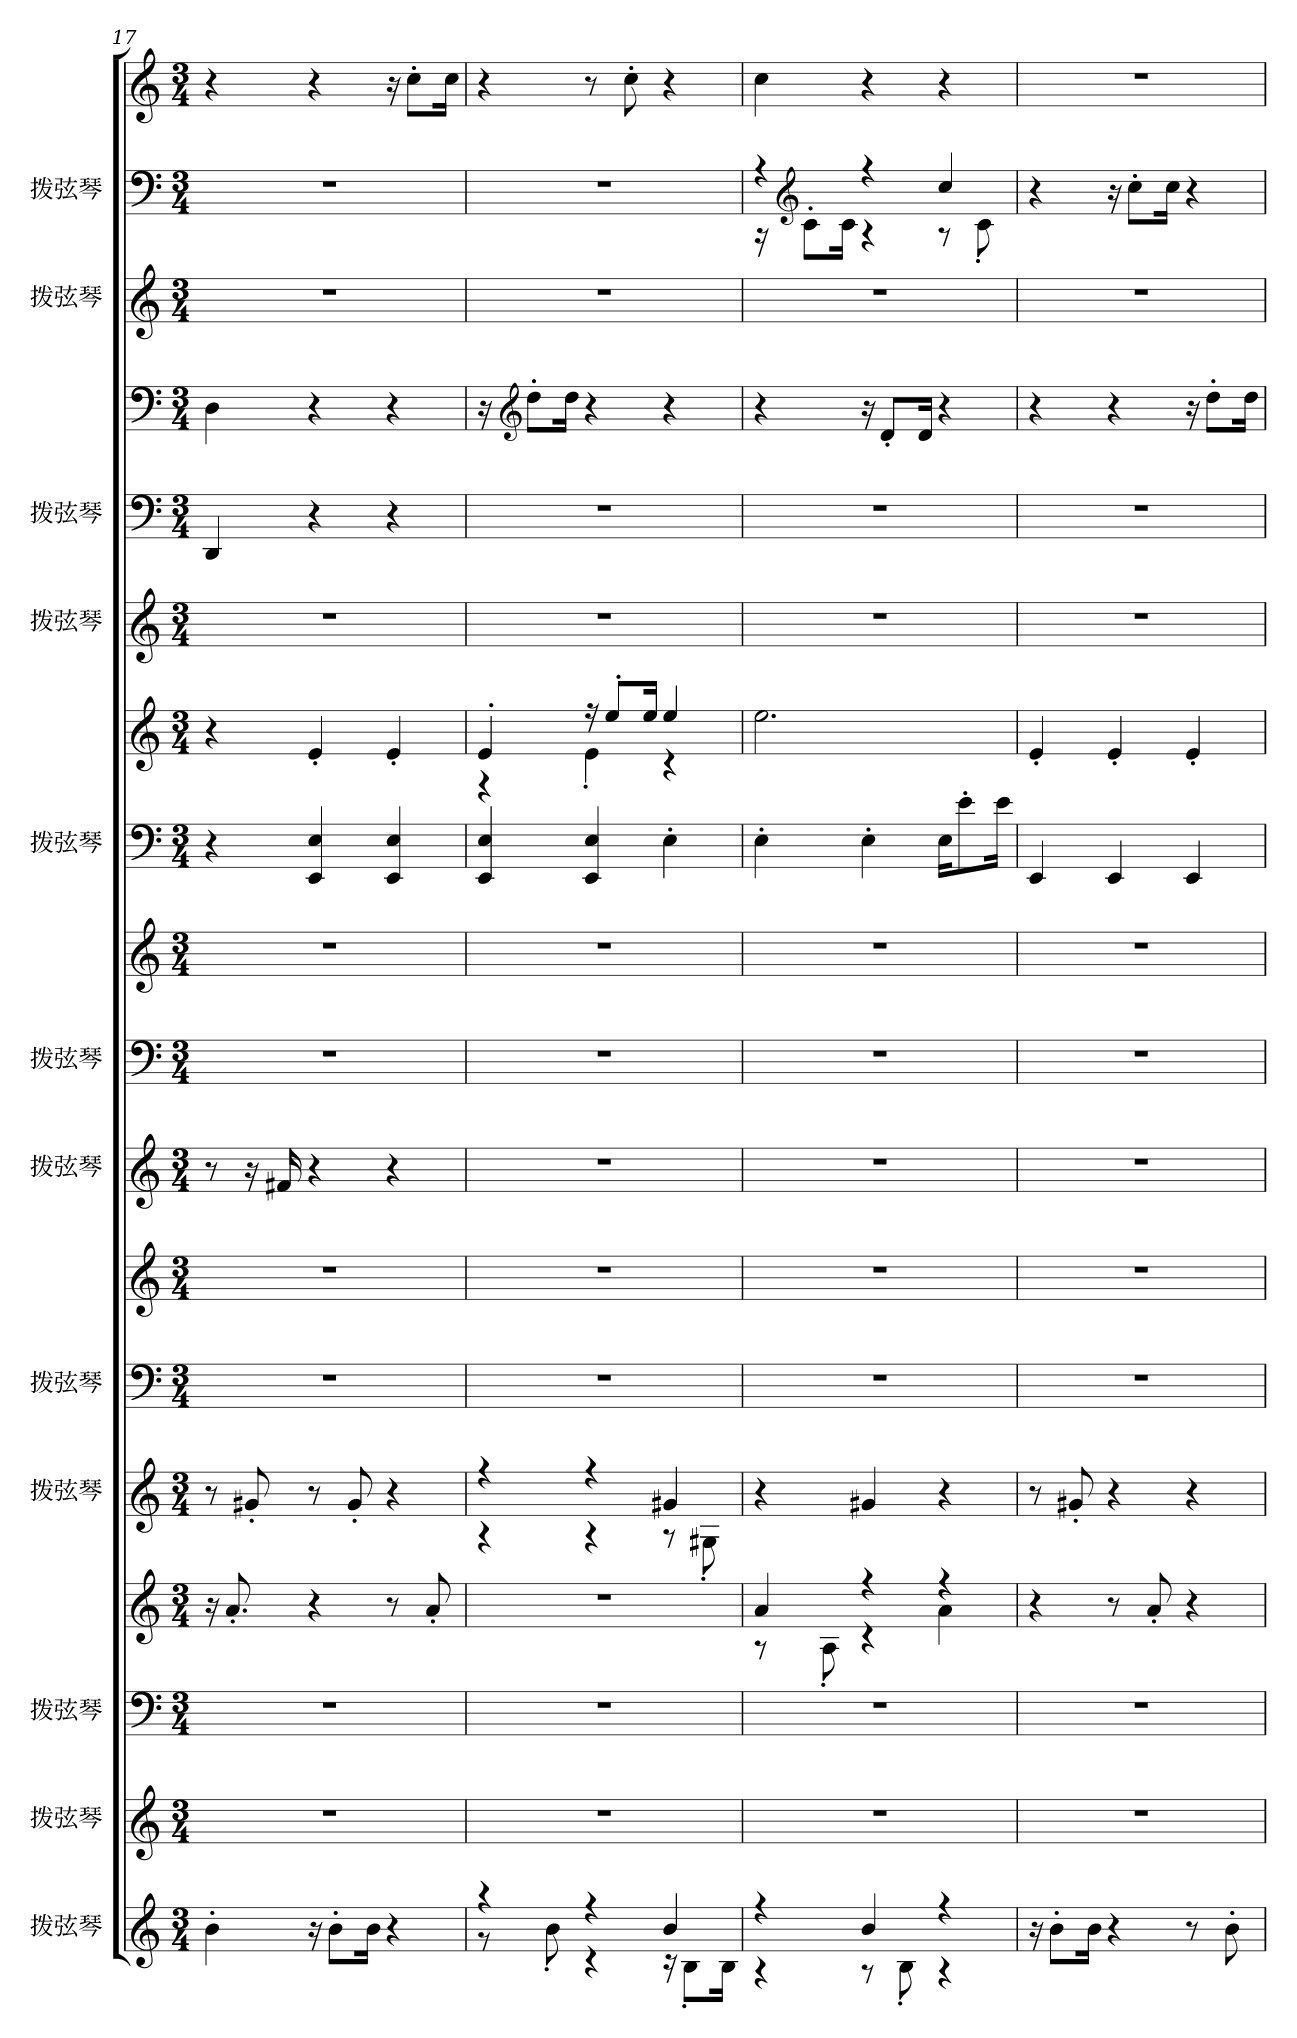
**kern	**kern	**kern	**kern	**kern	**kern	**kern	**kern	**kern	**kern	**kern	**kern	**kern	**kern	**kern	**kern	**kern	**kern
*part12	*part11	*part10	*part10	*part9	*part8	*part8	*part7	*part6	*part6	*part5	*part5	*part4	*part3	*part3	*part2	*part1	*part1
*staff18	*staff17	*staff16	*staff15	*staff14	*staff13	*staff12	*staff11	*staff10	*staff9	*staff8	*staff7	*staff6	*staff5	*staff4	*staff3	*staff2	*staff1
*I"拨弦琴	*I"拨弦琴	*I"拨弦琴	*	*I"拨弦琴	*I"拨弦琴	*	*I"拨弦琴	*I"拨弦琴	*	*I"拨弦琴	*	*I"拨弦琴	*I"拨弦琴	*	*I"拨弦琴	*I"拨弦琴	*
!!LO:PB:g=z
*clefG2	*clefG2	*clefF4	*clefG2	*clefG2	*clefF4	*clefG2	*clefG2	*clefF4	*clefG2	*clefF4	*clefG2	*clefG2	*clefF4	*clefF4	*clefG2	*clefF4	*clefG2
*k[]	*k[]	*k[]	*k[]	*k[]	*k[]	*k[]	*k[]	*k[]	*k[]	*k[]	*k[]	*k[]	*k[]	*k[]	*k[]	*k[]	*k[]
*M3/4	*M3/4	*M3/4	*M3/4	*M3/4	*M3/4	*M3/4	*M3/4	*M3/4	*M3/4	*M3/4	*M3/4	*M3/4	*M3/4	*M3/4	*M3/4	*M3/4	*M3/4
=17	=17	=17	=17	=17	=17	=17	=17	=17	=17	=17	=17	=17	=17	=17	=17	=17	=17
4b'\	2.r	2.r	16r	8r	2.r	2.r	8r	2.r	2.r	4r	4r	2.r	4DD/	4D\	2.r	2.r	4r
.	.	.	8.a'/	.	.	.	.	.	.	.	.	.	.	.	.	.	.
.	.	.	.	8g#X'/	.	.	16r	.	.	.	.	.	.	.	.	.	.
.	.	.	.	.	.	.	16f#X/	.	.	.	.	.	.	.	.	.	.
16r	.	.	4r	8r	.	.	4r	.	.	4EE/ 4E/	4e'/	.	4r	4r	.	.	4r
8b'\L	.	.	.	.	.	.	.	.	.	.	.	.	.	.	.	.	.
.	.	.	.	8g#'/	.	.	.	.	.	.	.	.	.	.	.	.	.
16b\Jk	.	.	.	.	.	.	.	.	.	.	.	.	.	.	.	.	.
4r	.	.	8r	4r	.	.	4r	.	.	4EE/ 4E/	4e'/	.	4r	4r	.	.	16r
.	.	.	.	.	.	.	.	.	.	.	.	.	.	.	.	.	8cc'\L
.	.	.	8a'/	.	.	.	.	.	.	.	.	.	.	.	.	.	.
.	.	.	.	.	.	.	.	.	.	.	.	.	.	.	.	.	16cc\Jk
=18	=18	=18	=18	=18	=18	=18	=18	=18	=18	=18	=18	=18	=18	=18	=18	=18	=18
*^	*	*	*	*^	*	*	*	*	*	*	*^	*	*	*	*	*	*
4r	8r	2.r	2.r	2.r	4r	4r	2.r	2.r	2.r	2.r	2.r	4EE/ 4E/	4e'/	4r	2.r	2.r	16r	2.r	2.r	4r
*	*	*	*	*	*	*	*	*	*	*	*	*	*	*	*	*	*clefG2	*	*	*
.	.	.	.	.	.	.	.	.	.	.	.	.	.	.	.	.	8dd'\L	.	.	.
.	8b'\	.	.	.	.	.	.	.	.	.	.	.	.	.	.	.	.	.	.	.
.	.	.	.	.	.	.	.	.	.	.	.	.	.	.	.	.	16dd\Jk	.	.	.
4r	4r	.	.	.	4r	4r	.	.	.	.	.	4EE/ 4E/	16r	4e'\	.	.	4r	.	.	8r
.	.	.	.	.	.	.	.	.	.	.	.	.	8ee'/L	.	.	.	.	.	.	.
.	.	.	.	.	.	.	.	.	.	.	.	.	.	.	.	.	.	.	.	8cc'\
.	.	.	.	.	.	.	.	.	.	.	.	.	16ee/Jk	.	.	.	.	.	.	.
4b/	16r	.	.	.	4g#X/	8r	.	.	.	.	.	4E'\	4ee/	4r	.	.	4r	.	.	4r
.	8B'\L	.	.	.	.	.	.	.	.	.	.	.	.	.	.	.	.	.	.	.
.	.	.	.	.	.	8G#X'\	.	.	.	.	.	.	.	.	.	.	.	.	.	.
.	16B\Jk	.	.	.	.	.	.	.	.	.	.	.	.	.	.	.	.	.	.	.
*	*	*	*	*	*v	*v	*	*	*	*	*	*	*v	*v	*	*	*	*	*	*
=19	=19	=19	=19	=19	=19	=19	=19	=19	=19	=19	=19	=19	=19	=19	=19	=19	=19	=19
*	*	*	*	*^	*	*	*	*	*	*	*	*	*	*	*	*	*^	*
4r	4r	2.r	2.r	4a/	8r	4r	2.r	2.r	2.r	2.r	2.r	4E'\	2.ee\	2.r	2.r	4r	2.r	4r	16r	4cc\
*	*	*	*	*	*	*	*	*	*	*	*	*	*	*	*	*	*	*clefG2	*	*
.	.	.	.	.	.	.	.	.	.	.	.	.	.	.	.	.	.	.	8c'\L	.
.	.	.	.	.	8A'\	.	.	.	.	.	.	.	.	.	.	.	.	.	.	.
.	.	.	.	.	.	.	.	.	.	.	.	.	.	.	.	.	.	.	16c\Jk	.
4b/	8r	.	.	4r	4r	4g#X/	.	.	.	.	.	4E'\	.	.	.	16r	.	4r	4r	4r
.	.	.	.	.	.	.	.	.	.	.	.	.	.	.	.	8d'/L	.	.	.	.
.	8B'\	.	.	.	.	.	.	.	.	.	.	.	.	.	.	.	.	.	.	.
.	.	.	.	.	.	.	.	.	.	.	.	.	.	.	.	16d/Jk	.	.	.	.
4r	4r	.	.	4r	4a\	4r	.	.	.	.	.	16E\KL	.	.	.	4r	.	4cc/	8r	4r
.	.	.	.	.	.	.	.	.	.	.	.	8e'\	.	.	.	.	.	.	.	.
.	.	.	.	.	.	.	.	.	.	.	.	.	.	.	.	.	.	.	8c'\	.
.	.	.	.	.	.	.	.	.	.	.	.	16e\Jk	.	.	.	.	.	.	.	.
*v	*v	*	*	*v	*v	*	*	*	*	*	*	*	*	*	*	*	*	*v	*v	*
=20	=20	=20	=20	=20	=20	=20	=20	=20	=20	=20	=20	=20	=20	=20	=20	=20	=20
16r	2.r	2.r	4r	8r	2.r	2.r	2.r	2.r	2.r	4EE/	4e'/	2.r	2.r	4r	2.r	4r	2.r
8b'\L	.	.	.	.	.	.	.	.	.	.	.	.	.	.	.	.	.
.	.	.	.	8g#X'/	.	.	.	.	.	.	.	.	.	.	.	.	.
16b\Jk	.	.	.	.	.	.	.	.	.	.	.	.	.	.	.	.	.
4r	.	.	8r	4r	.	.	.	.	.	4EE/	4e'/	.	.	4r	.	16r	.
.	.	.	.	.	.	.	.	.	.	.	.	.	.	.	.	8cc'\L	.
.	.	.	8a'/	.	.	.	.	.	.	.	.	.	.	.	.	.	.
.	.	.	.	.	.	.	.	.	.	.	.	.	.	.	.	16cc\Jk	.
8r	.	.	4r	4r	.	.	.	.	.	4EE/	4e'/	.	.	16r	.	4r	.
.	.	.	.	.	.	.	.	.	.	.	.	.	.	8dd'\L	.	.	.
8b'\	.	.	.	.	.	.	.	.	.	.	.	.	.	.	.	.	.
.	.	.	.	.	.	.	.	.	.	.	.	.	.	16dd\Jk	.	.	.
=	=	=	=	=	=	=	=	=	=	=	=	=	=	=	=	=	=
*-	*-	*-	*-	*-	*-	*-	*-	*-	*-	*-	*-	*-	*-	*-	*-	*-	*-
